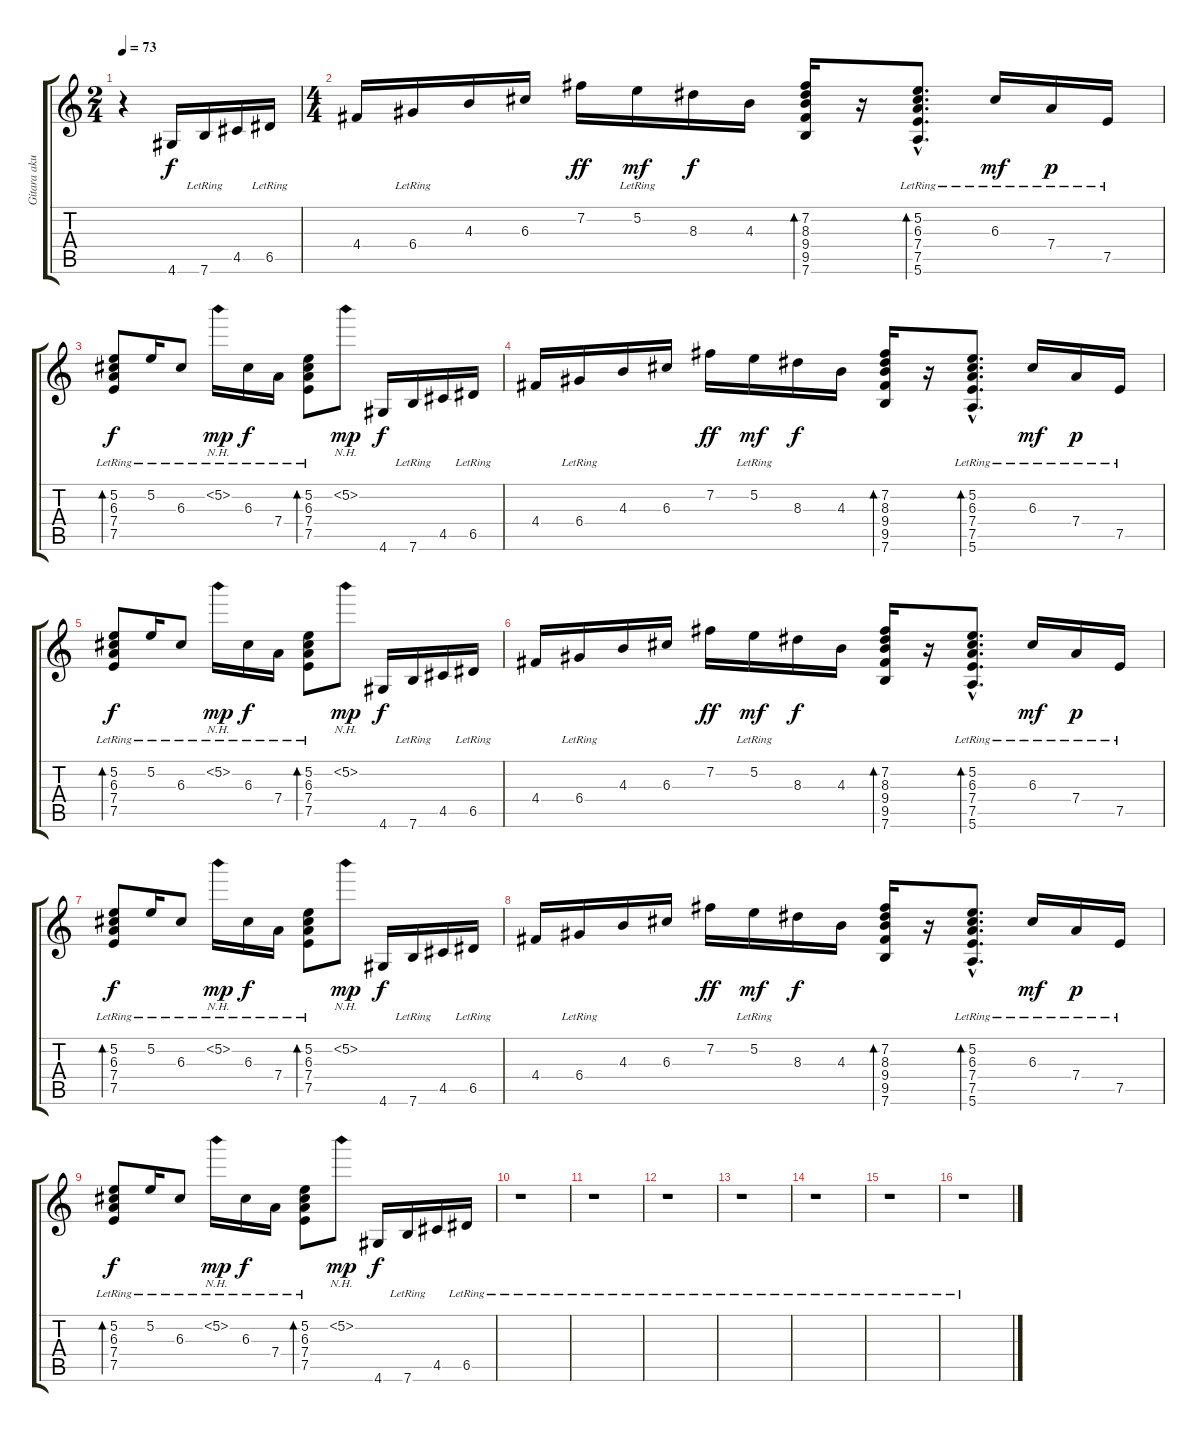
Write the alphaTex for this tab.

\track ("Gitara akustyczna" "Gitara aku") {instrument electricguitarclean}
\staff {score tabs}
\tuning (E4 B3 G3 D3 A2 E2) {hide}
\ts (2 4)
\tempo 73
\clef g2
\ks c
r.4{dy f instrument electricguitarclean} 4.6.16 7.6{lr}.16 4.5.16 6.5{lr}.16 |
\ts (4 4)
4.4.16 6.4{lr}.16 4.3.16 6.3.16 7.2.16{dy ff} 5.2{lr}.16{dy mf} 8.3.16{dy f} 4.3.16 (7.2 8.3 9.4 9.5 7.6).16{bd 60} r.16 (5.2{hac lr} 6.3{hac lr} 7.4{hac lr} 7.5{hac lr} 5.6{hac lr}).8{d bd 60} 6.3{lr}.16{dy mf} 7.4{lr}.16{dy p} 7.5{lr}.16 |
(5.2{lr} 6.3{lr} 7.4{lr} 7.5{lr}).8{bd 120 dy f} 5.2{lr}.16 6.3{lr}.8 5.2{nh lr}.16{dy mp} 6.3{lr}.16{dy f} 7.4{lr}.16 (5.2{lr} 6.3{lr} 7.4{lr} 7.5{lr}).8{bd 120} 5.2{nh}.8{dy mp} 4.6.16{dy f} 7.6{lr}.16 4.5.16 6.5{lr}.16 |
4.4.16 6.4{lr}.16 4.3.16 6.3.16 7.2.16{dy ff} 5.2{lr}.16{dy mf} 8.3.16{dy f} 4.3.16 (7.2 8.3 9.4 9.5 7.6).16{bd 60} r.16 (5.2{hac lr} 6.3{hac lr} 7.4{hac lr} 7.5{hac lr} 5.6{hac lr}).8{d bd 60} 6.3{lr}.16{dy mf} 7.4{lr}.16{dy p} 7.5{lr}.16 |
(5.2{lr} 6.3{lr} 7.4{lr} 7.5{lr}).8{bd 120 dy f} 5.2{lr}.16 6.3{lr}.8 5.2{nh lr}.16{dy mp} 6.3{lr}.16{dy f} 7.4{lr}.16 (5.2{lr} 6.3{lr} 7.4{lr} 7.5{lr}).8{bd 120} 5.2{nh}.8{dy mp} 4.6.16{dy f} 7.6{lr}.16 4.5.16 6.5{lr}.16 |
4.4.16 6.4{lr}.16 4.3.16 6.3.16 7.2.16{dy ff} 5.2{lr}.16{dy mf} 8.3.16{dy f} 4.3.16 (7.2 8.3 9.4 9.5 7.6).16{bd 60} r.16 (5.2{hac lr} 6.3{hac lr} 7.4{hac lr} 7.5{hac lr} 5.6{hac lr}).8{d bd 60} 6.3{lr}.16{dy mf} 7.4{lr}.16{dy p} 7.5{lr}.16 |
(5.2{lr} 6.3{lr} 7.4{lr} 7.5{lr}).8{bd 120 dy f} 5.2{lr}.16 6.3{lr}.8 5.2{nh lr}.16{dy mp} 6.3{lr}.16{dy f} 7.4{lr}.16 (5.2{lr} 6.3{lr} 7.4{lr} 7.5{lr}).8{bd 120} 5.2{nh}.8{dy mp} 4.6.16{dy f} 7.6{lr}.16 4.5.16 6.5{lr}.16 |
4.4.16 6.4{lr}.16 4.3.16 6.3.16 7.2.16{dy ff} 5.2{lr}.16{dy mf} 8.3.16{dy f} 4.3.16 (7.2 8.3 9.4 9.5 7.6).16{bd 60} r.16 (5.2{hac lr} 6.3{hac lr} 7.4{hac lr} 7.5{hac lr} 5.6{hac lr}).8{d bd 60} 6.3{lr}.16{dy mf} 7.4{lr}.16{dy p} 7.5{lr}.16 |
(5.2{lr} 6.3{lr} 7.4{lr} 7.5{lr}).8{bd 120 dy f} 5.2{lr}.16 6.3{lr}.8 5.2{nh lr}.16{dy mp} 6.3{lr}.16{dy f} 7.4{lr}.16 (5.2{lr} 6.3{lr} 7.4{lr} 7.5{lr}).8{bd 120} 5.2{nh}.8{dy mp} 4.6.16{dy f} 7.6{lr}.16 4.5.16 6.5{lr}.16 |
r.1 |
r.1 |
r.1 |
r.1 |
r.1 |
r.1 |
r.1
